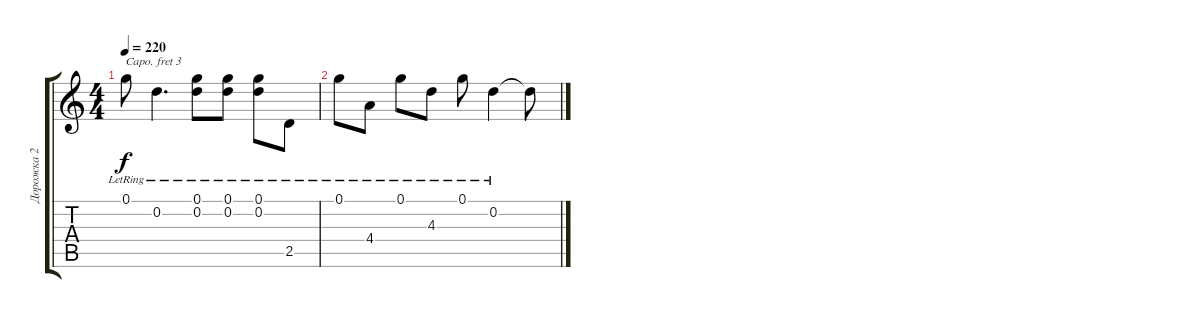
\track ("Дорожка 2" "Дорожка 2") {instrument acousticguitarsteel}
\staff {score tabs}
\capo 3
\tuning (E4 B3 G3 D3 A2 E2) {hide}
\ts (4 4)
\tempo 220
\clef g2
\ks c
0.1{lr}.8{dy f} 0.2{lr}.4{d} (0.1{lr} 0.2{lr}).8 (0.1{lr} 0.2{lr}).8 (0.1{lr} 0.2{lr}).8 2.5{lr}.8 |
0.1{lr}.8 4.4{lr}.8 0.1{lr}.8 4.3{lr}.8 0.1{lr}.8 0.2{lr}.4 0.2{t}.8
